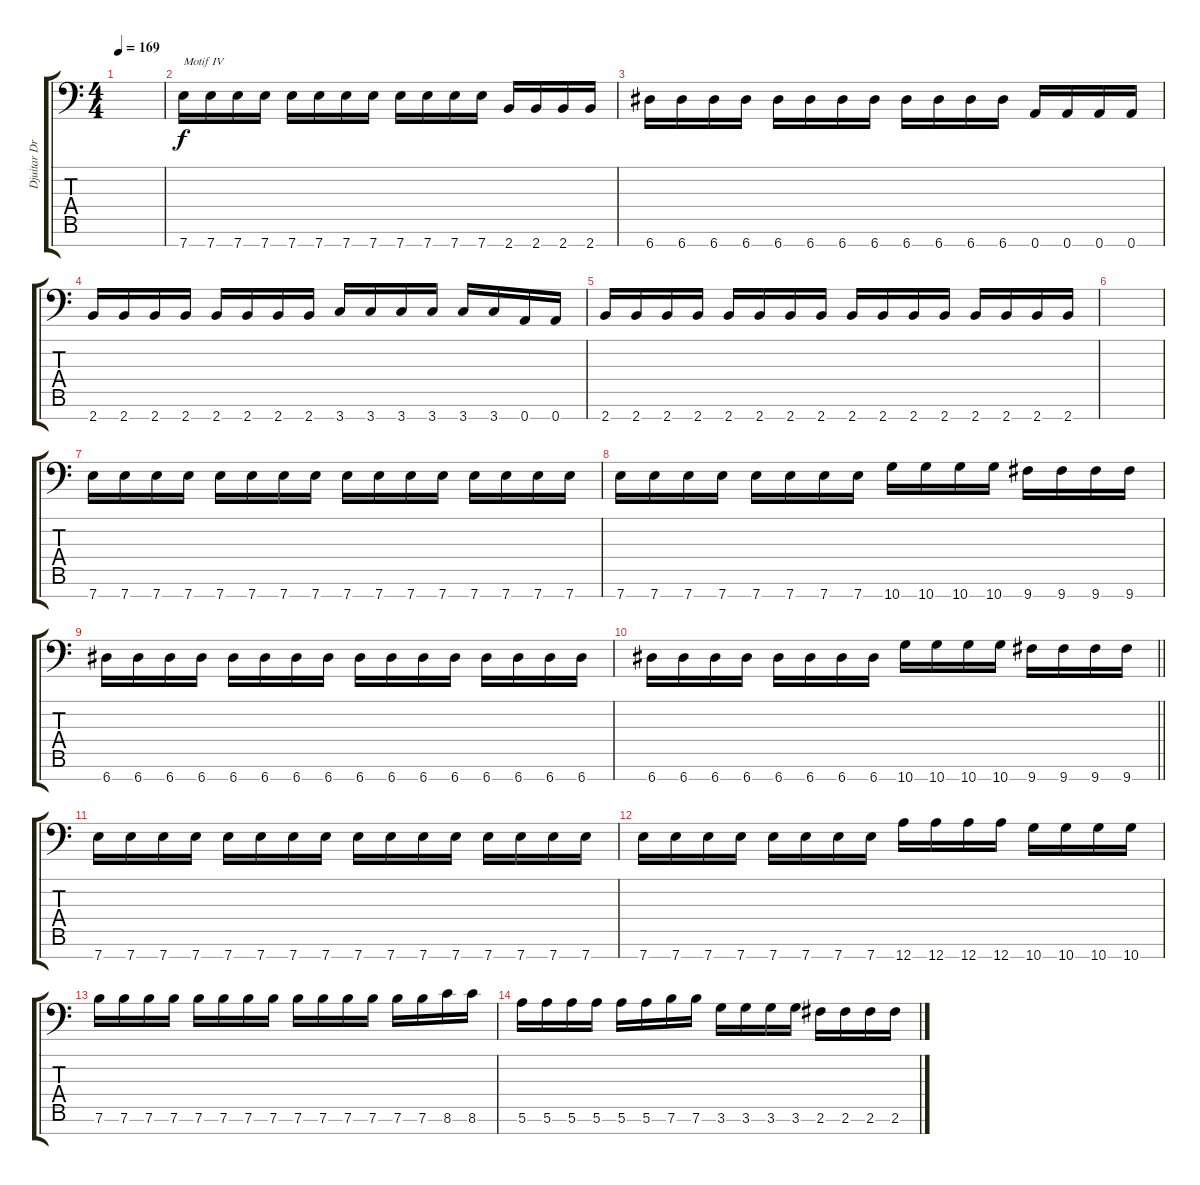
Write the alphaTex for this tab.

\track ("Djuitar Dropped A" "Djuitar Dr") {instrument distortionguitar}
\staff {score tabs}
\tuning (E4 B3 G3 D3 A2 E2 A1) {hide}
\ts (4 4)
\tempo 169
\clef f4
\ks c
|
7.7.16{txt "Motif IV"} 7.7.16 7.7.16 7.7.16 7.7.16 7.7.16 7.7.16 7.7.16 7.7.16 7.7.16 7.7.16 7.7.16 2.7.16 2.7.16 2.7.16 2.7.16 |
6.7.16 6.7.16 6.7.16 6.7.16 6.7.16 6.7.16 6.7.16 6.7.16 6.7.16 6.7.16 6.7.16 6.7.16 0.7.16 0.7.16 0.7.16 0.7.16 |
2.7.16 2.7.16 2.7.16 2.7.16 2.7.16 2.7.16 2.7.16 2.7.16 3.7.16 3.7.16 3.7.16 3.7.16 3.7.16 3.7.16 0.7.16 0.7.16 |
2.7.16 2.7.16 2.7.16 2.7.16 2.7.16 2.7.16 2.7.16 2.7.16 2.7.16 2.7.16 2.7.16 2.7.16 2.7.16 2.7.16 2.7.16 2.7.16 |
|
7.7.16 7.7.16 7.7.16 7.7.16 7.7.16 7.7.16 7.7.16 7.7.16 7.7.16 7.7.16 7.7.16 7.7.16 7.7.16 7.7.16 7.7.16 7.7.16 |
7.7.16 7.7.16 7.7.16 7.7.16 7.7.16 7.7.16 7.7.16 7.7.16 10.7.16 10.7.16 10.7.16 10.7.16 9.7.16 9.7.16 9.7.16 9.7.16 |
6.7.16 6.7.16 6.7.16 6.7.16 6.7.16 6.7.16 6.7.16 6.7.16 6.7.16 6.7.16 6.7.16 6.7.16 6.7.16 6.7.16 6.7.16 6.7.16 |
\barLineRight lightlight
6.7.16 6.7.16 6.7.16 6.7.16 6.7.16 6.7.16 6.7.16 6.7.16 10.7.16 10.7.16 10.7.16 10.7.16 9.7.16 9.7.16 9.7.16 9.7.16 |
7.7.16 7.7.16 7.7.16 7.7.16 7.7.16 7.7.16 7.7.16 7.7.16 7.7.16 7.7.16 7.7.16 7.7.16 7.7.16 7.7.16 7.7.16 7.7.16 |
7.7.16 7.7.16 7.7.16 7.7.16 7.7.16 7.7.16 7.7.16 7.7.16 12.7.16 12.7.16 12.7.16 12.7.16 10.7.16 10.7.16 10.7.16 10.7.16 |
7.6.16 7.6.16 7.6.16 7.6.16 7.6.16 7.6.16 7.6.16 7.6.16 7.6.16 7.6.16 7.6.16 7.6.16 7.6.16 7.6.16 8.6.16 8.6.16 |
5.6.16 5.6.16 5.6.16 5.6.16 5.6.16 5.6.16 7.6.16 7.6.16 3.6.16 3.6.16 3.6.16 3.6.16 2.6.16 2.6.16 2.6.16 2.6.16
